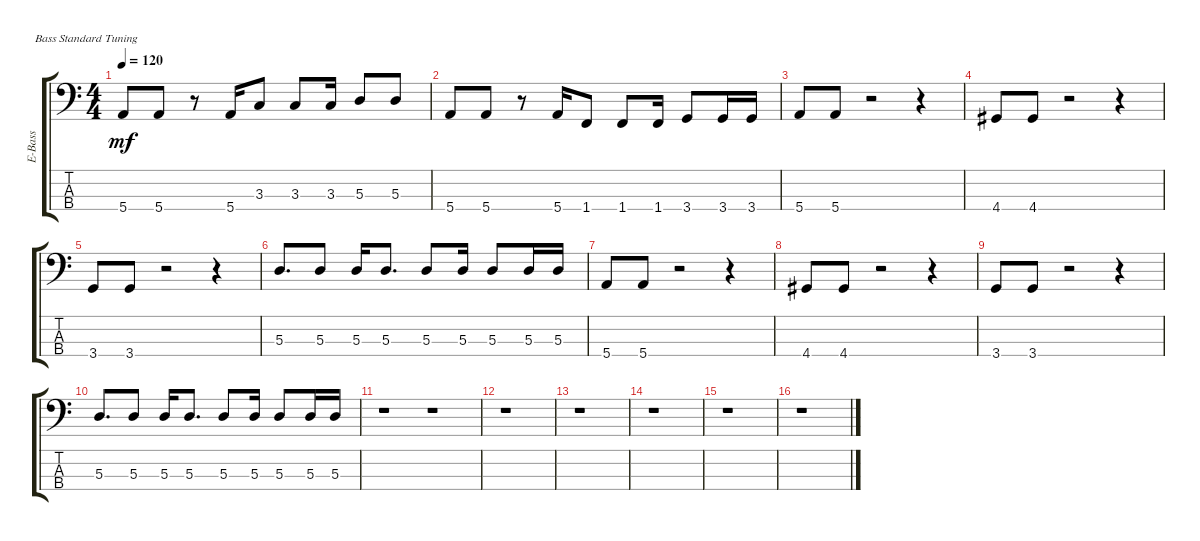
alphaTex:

\defaultSystemsLayout 4
\bracketExtendMode groupsimilarinstruments
\otherSystemsTrackNameOrientation horizontal
\track ("Electric Bass" "E-Bass") {instrument electricbassfinger}
\staff {score tabs}
\tuning (G2 D2 A1 E1)
\ts (4 4)
\tempo 120
\clef f4
\scale
0.333333
\ks c
5.4.8{dy mf beam Up} 5.4.8{beam Up} r.8{beam Up} 5.4.16{beam Up} 3.3.8{beam Up} 3.3.8{beam Up} 3.3.16{beam Up} 5.3.8{beam Up} 5.3.8{beam Up} |
\scale
0.333333 5.4.8{beam Up} 5.4.8{beam Up} r.8{beam Up} 5.4.16{beam Up} 1.4.8{beam Up} 1.4.8{beam Up} 1.4.16{beam Up} 3.4.8{beam Up} 3.4.16{beam Up} 3.4.16{beam Up} |
\scale
0.333333 5.4.8{beam Up} 5.4.8{beam Up} r.2{beam Up} r.4{beam Up} |
\scale
0.333333 4.4{acc #}.8{beam Up} 4.4{acc #}.8{beam Up} r.2{beam Up} r.4{beam Up} |
\scale
0.333333 3.4.8{beam Up} 3.4.8{beam Up} r.2{beam Up} r.4{beam Up} |
\scale
0.333333 5.3.8{d beam Up} 5.3.8{beam Up} 5.3.16{beam Up} 5.3.8{d beam Up} 5.3.8{beam Up} 5.3.16{beam Up} 5.3.8{beam Up} 5.3.16{beam Up} 5.3.16{beam Up} |
\scale
0.333333 5.4.8{beam Up} 5.4.8{beam Up} r.2{beam Up} r.4{beam Up} |
\scale
0.333333 4.4{acc #}.8{beam Up} 4.4{acc #}.8{beam Up} r.2{beam Up} r.4{beam Up} |
3.4.8{beam Up} 3.4.8{beam Up} r.2{beam Up} r.4{beam Up} |
5.3.8{d beam Up} 5.3.8{beam Up} 5.3.16{beam Up} 5.3.8{d beam Up} 5.3.8{beam Up} 5.3.16{beam Up} 5.3.8{beam Up} 5.3.16{beam Up} 5.3.16{beam Up} |
r.1{beam Down} r.1{beam Down} |
r.1{beam Down} |
r.1{beam Down} |
r.1{beam Down} |
r.1{beam Down} |
r.1{beam Down}
